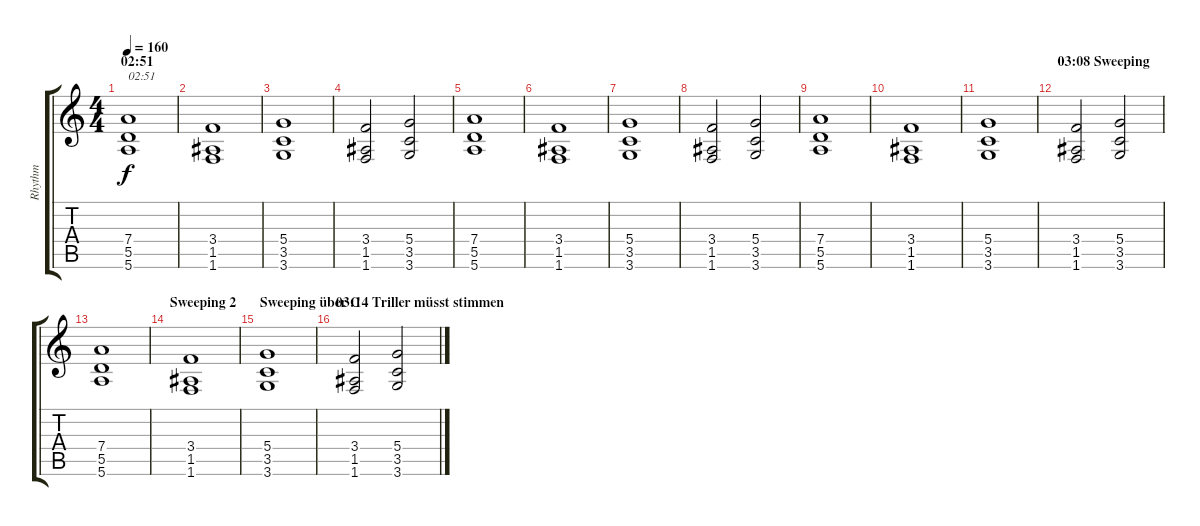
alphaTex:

\track ("Rhythm" "Rhythm") {instrument distortionguitar}
\staff {score tabs}
\tuning (E4 B3 G3 D3 A2 E2) {hide}
\ts (4 4)
\section ("" "02:51")
\tempo 160
\clef g2
\ks c
(7.4 5.5 5.6).1{txt "02:51" dy f} |
(3.4 1.5 1.6).1 |
(5.4 3.5 3.6).1 |
(3.4 1.5 1.6).2 (5.4 3.5 3.6).2 |
(7.4 5.5 5.6).1 |
(3.4 1.5 1.6).1 |
(5.4 3.5 3.6).1 |
(3.4 1.5 1.6).2 (5.4 3.5 3.6).2 |
(7.4 5.5 5.6).1 |
(3.4 1.5 1.6).1 |
(5.4 3.5 3.6).1 |
\section ("" "03:08 Sweeping ")
(3.4 1.5 1.6).2 (5.4 3.5 3.6).2 |
(7.4 5.5 5.6).1 |
\section ("" "Sweeping 2")
(3.4 1.5 1.6).1 |
\section ("" "Sweeping über C")
(5.4 3.5 3.6).1 |
\section ("" "03:14 Triller müsst stimmen")
(3.4 1.5 1.6).2 (5.4 3.5 3.6).2
